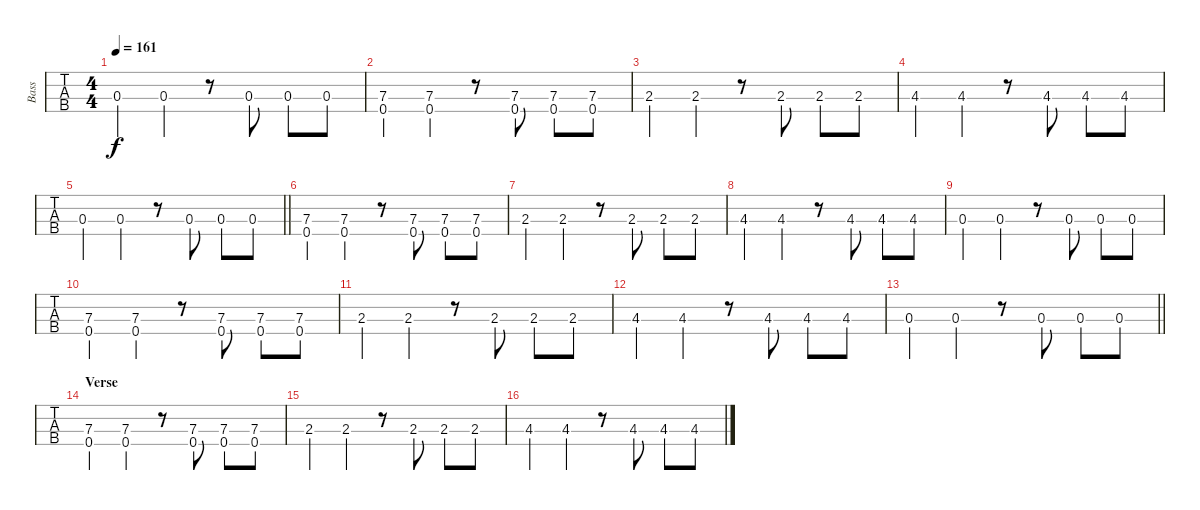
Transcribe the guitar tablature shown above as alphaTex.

\track ("Bass" "Bass") {instrument electricbassfinger}
\staff {tabs}
\tuning (G2 D2 A1 E1) {hide}
\ts (4 4)
\tempo 161
\clef f4
\ks e
0.3.4{dy f} 0.3.4 r.8 0.3.8 0.3.8 0.3.8 |
(7.3 0.4).4 (7.3 0.4).4 r.8 (7.3 0.4).8 (7.3 0.4).8 (7.3 0.4).8 |
2.3.4 2.3.4 r.8 2.3.8 2.3.8 2.3.8 |
4.3.4 4.3.4 r.8 4.3.8 4.3.8 4.3.8 |
\barLineRight lightlight
0.3.4 0.3.4 r.8 0.3.8 0.3.8 0.3.8 |
(7.3 0.4).4 (7.3 0.4).4 r.8 (7.3 0.4).8 (7.3 0.4).8 (7.3 0.4).8 |
2.3.4 2.3.4 r.8 2.3.8 2.3.8 2.3.8 |
4.3.4 4.3.4 r.8 4.3.8 4.3.8 4.3.8 |
0.3.4 0.3.4 r.8 0.3.8 0.3.8 0.3.8 |
(7.3 0.4).4 (7.3 0.4).4 r.8 (7.3 0.4).8 (7.3 0.4).8 (7.3 0.4).8 |
2.3.4 2.3.4 r.8 2.3.8 2.3.8 2.3.8 |
4.3.4 4.3.4 r.8 4.3.8 4.3.8 4.3.8 |
\barLineRight lightlight
0.3.4 0.3.4 r.8 0.3.8 0.3.8 0.3.8 |
\section ("" "Verse")
(7.3 0.4).4 (7.3 0.4).4 r.8 (7.3 0.4).8 (7.3 0.4).8 (7.3 0.4).8 |
2.3.4 2.3.4 r.8 2.3.8 2.3.8 2.3.8 |
4.3.4 4.3.4 r.8 4.3.8 4.3.8 4.3.8
